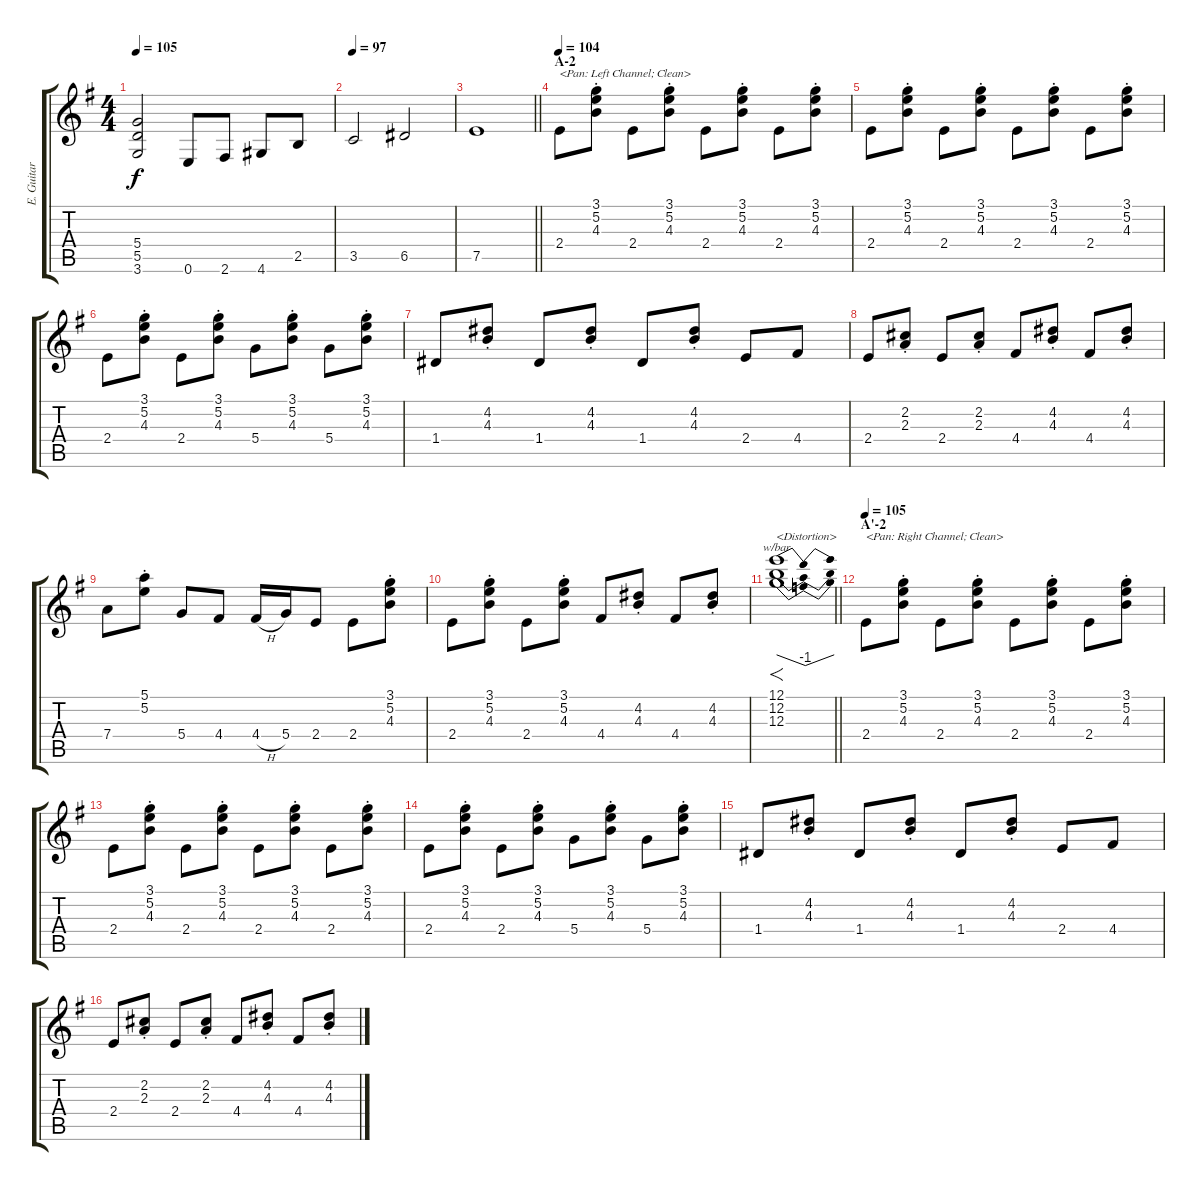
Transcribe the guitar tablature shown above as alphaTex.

\track ("E. Guitar I" "E. Guitar ") {instrument electricguitarclean}
\staff {score tabs}
\tuning (E4 B3 G3 D3 A2 E2) {hide}
\ts (4 4)
\tempo 105
\clef g2
\ks g
(5.4 5.5 3.6).2{dy f} 0.6.8 2.6.8 4.6.8 2.5.8 |
\tempo 97
3.5.2 6.5.2 |
\barLineRight lightlight
7.5.1 |
\section ("" "A-2")
\tempo 104
2.4.8{txt "<Pan: Left Channel; Clean>" balance 1 instrument electricguitarclean} (3.1{st} 5.2{st} 4.3{st}).8 2.4.8 (3.1{st} 5.2{st} 4.3{st}).8 2.4.8 (3.1{st} 5.2{st} 4.3{st}).8 2.4.8 (3.1{st} 5.2{st} 4.3{st}).8 |
2.4.8 (3.1{st} 5.2{st} 4.3{st}).8 2.4.8 (3.1{st} 5.2{st} 4.3{st}).8 2.4.8 (3.1{st} 5.2{st} 4.3{st}).8 2.4.8 (3.1{st} 5.2{st} 4.3{st}).8 |
2.4.8 (3.1{st} 5.2{st} 4.3{st}).8 2.4.8 (3.1{st} 5.2{st} 4.3{st}).8 5.4.8 (3.1{st} 5.2{st} 4.3{st}).8 5.4.8 (3.1{st} 5.2{st} 4.3{st}).8 |
1.4.8 (4.2{st} 4.3{st}).8 1.4.8 (4.2{st} 4.3{st}).8 1.4.8 (4.2{st} 4.3{st}).8 2.4.8 4.4.8 |
2.4.8 (2.2{st} 2.3{st}).8 2.4.8 (2.2{st} 2.3{st}).8 4.4.8 (4.2{st} 4.3{st}).8 4.4.8 (4.2{st} 4.3{st}).8 |
7.4.8 (5.1{st} 5.2{st}).8 5.4.8 4.4.8 4.4{h}.16 5.4.16 2.4.8 2.4.8 (3.1{st} 5.2{st} 4.3{st}).8 |
2.4.8 (3.1{st} 5.2{st} 4.3{st}).8 2.4.8 (3.1{st} 5.2{st} 4.3{st}).8 4.4.8 (4.2{st} 4.3{st}).8 4.4.8 (4.2{st} 4.3{st}).8 |
\barLineRight lightlight
(12.1 12.2 12.3).1{f tbe (dip default 0 0 30 -4 60 0) txt "<Distortion>" instrument overdrivenguitar} |
\section ("" "A'-2")
\tempo 105
2.4.8{txt "<Pan: Right Channel; Clean>" balance 15 instrument electricguitarclean} (3.1{st} 5.2{st} 4.3{st}).8 2.4.8 (3.1{st} 5.2{st} 4.3{st}).8 2.4.8 (3.1{st} 5.2{st} 4.3{st}).8 2.4.8 (3.1{st} 5.2{st} 4.3{st}).8 |
2.4.8 (3.1{st} 5.2{st} 4.3{st}).8 2.4.8 (3.1{st} 5.2{st} 4.3{st}).8 2.4.8 (3.1{st} 5.2{st} 4.3{st}).8 2.4.8 (3.1{st} 5.2{st} 4.3{st}).8 |
2.4.8 (3.1{st} 5.2{st} 4.3{st}).8 2.4.8 (3.1{st} 5.2{st} 4.3{st}).8 5.4.8 (3.1{st} 5.2{st} 4.3{st}).8 5.4.8 (3.1{st} 5.2{st} 4.3{st}).8 |
1.4.8 (4.2{st} 4.3{st}).8 1.4.8 (4.2{st} 4.3{st}).8 1.4.8 (4.2{st} 4.3{st}).8 2.4.8 4.4.8 |
2.4.8 (2.2{st} 2.3{st}).8 2.4.8 (2.2{st} 2.3{st}).8 4.4.8 (4.2{st} 4.3{st}).8 4.4.8 (4.2{st} 4.3{st}).8
